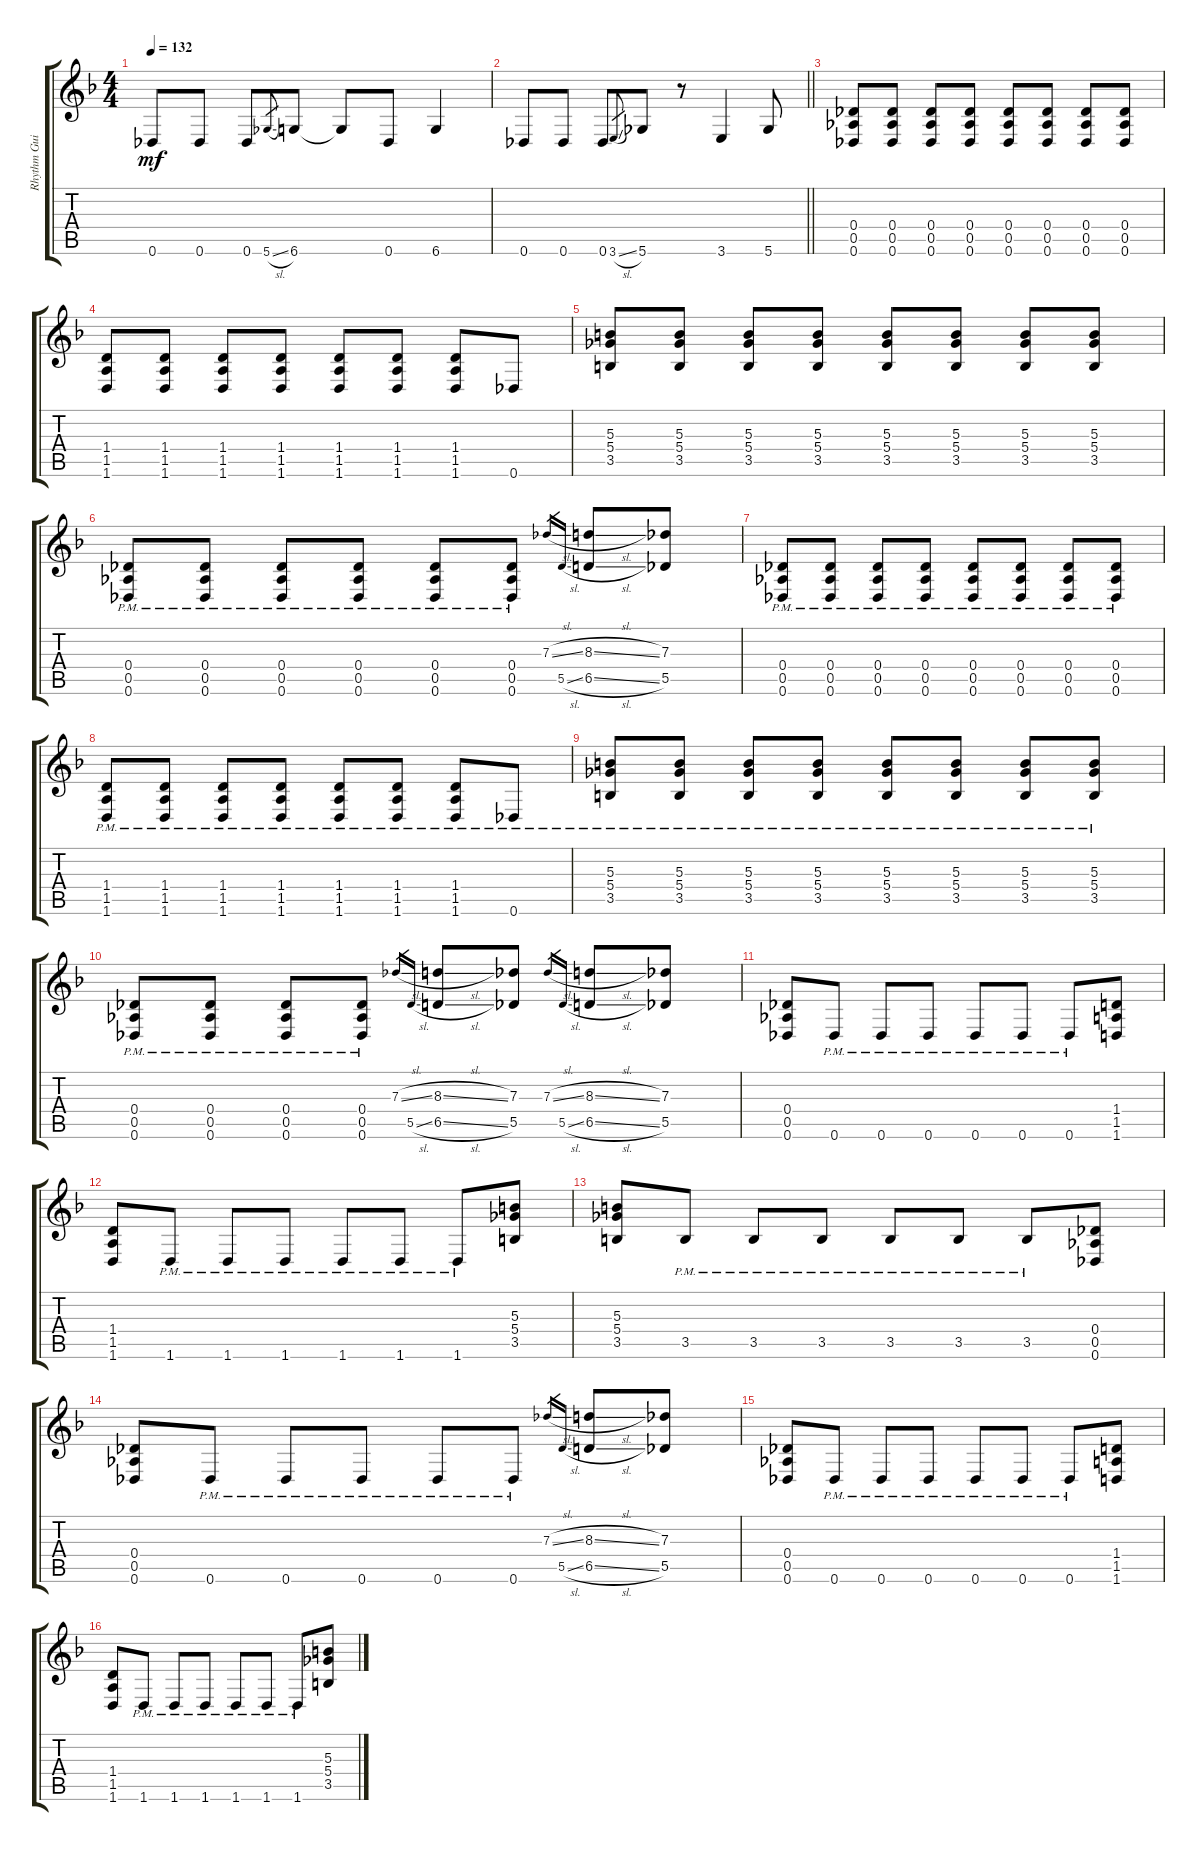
\track ("Rhythm Guitar" "Rhythm Gui") {instrument overdrivenguitar}
\staff {score tabs}
\tuning (Eb4 Bb3 Gb3 Db3 Ab2 Db2) {hide}
\ts (4 4)
\tempo 132
\clef g2
\ks f
0.6.8{dy mf} 0.6.8 0.6.8 5.6{sl}.8{gr} 6.6.8 6.6{t}.8 0.6.8 6.6.4 |
\barLineRight lightlight
0.6.8 0.6.8 0.6.8 3.6{sl}.8{gr} 5.6.8 r.8 3.6.4 5.6.8 |
(0.4 0.5 0.6).8 (0.4 0.5 0.6).8 (0.4 0.5 0.6).8 (0.4 0.5 0.6).8 (0.4 0.5 0.6).8 (0.4 0.5 0.6).8 (0.4 0.5 0.6).8 (0.4 0.5 0.6).8 |
(1.4 1.5 1.6).8 (1.4 1.5 1.6).8 (1.4 1.5 1.6).8 (1.4 1.5 1.6).8 (1.4 1.5 1.6).8 (1.4 1.5 1.6).8 (1.4 1.5 1.6).8 0.6.8 |
(5.3 5.4 3.5).8 (5.3 5.4 3.5).8 (5.3 5.4 3.5).8 (5.3 5.4 3.5).8 (5.3 5.4 3.5).8 (5.3 5.4 3.5).8 (5.3 5.4 3.5).8 (5.3 5.4 3.5).8 |
(0.4{pm} 0.5{pm} 0.6{pm}).8 (0.4{pm} 0.5{pm} 0.6{pm}).8 (0.4{pm} 0.5{pm} 0.6{pm}).8 (0.4{pm} 0.5{pm} 0.6{pm}).8 (0.4{pm} 0.5{pm} 0.6{pm}).8 (0.4{pm} 0.5{pm} 0.6{pm}).8 7.3{sl}.16{gr} 5.5{sl}.16{gr} (8.3{sl} 6.5{sl}).8 (7.3 5.5).8 |
(0.4{pm} 0.5{pm} 0.6{pm}).8 (0.4{pm} 0.5{pm} 0.6{pm}).8 (0.4{pm} 0.5{pm} 0.6{pm}).8 (0.4{pm} 0.5{pm} 0.6{pm}).8 (0.4{pm} 0.5{pm} 0.6{pm}).8 (0.4{pm} 0.5{pm} 0.6{pm}).8 (0.4{pm} 0.5{pm} 0.6{pm}).8 (0.4{pm} 0.5{pm} 0.6{pm}).8 |
(1.4{pm} 1.5{pm} 1.6{pm}).8 (1.4{pm} 1.5{pm} 1.6{pm}).8 (1.4{pm} 1.5{pm} 1.6{pm}).8 (1.4{pm} 1.5{pm} 1.6{pm}).8 (1.4{pm} 1.5{pm} 1.6{pm}).8 (1.4{pm} 1.5{pm} 1.6{pm}).8 (1.4{pm} 1.5{pm} 1.6{pm}).8 0.6{pm}.8 |
(5.3{pm} 5.4{pm} 3.5{pm}).8 (5.3{pm} 5.4{pm} 3.5{pm}).8 (5.3{pm} 5.4{pm} 3.5{pm}).8 (5.3{pm} 5.4{pm} 3.5{pm}).8 (5.3{pm} 5.4{pm} 3.5{pm}).8 (5.3{pm} 5.4{pm} 3.5{pm}).8 (5.3{pm} 5.4{pm} 3.5{pm}).8 (5.3{pm} 5.4{pm} 3.5{pm}).8 |
(0.4{pm} 0.5{pm} 0.6{pm}).8 (0.4{pm} 0.5{pm} 0.6{pm}).8 (0.4{pm} 0.5{pm} 0.6{pm}).8 (0.4{pm} 0.5{pm} 0.6{pm}).8 7.3{sl}.16{gr} 5.5{sl}.16{gr} (8.3{sl} 6.5{sl}).8 (7.3 5.5).8 7.3{sl}.16{gr} 5.5{sl}.16{gr} (8.3{sl} 6.5{sl}).8 (7.3 5.5).8 |
(0.4 0.5 0.6).8 0.6{pm}.8 0.6{pm}.8 0.6{pm}.8 0.6{pm}.8 0.6{pm}.8 0.6{pm}.8 (1.4 1.5 1.6).8 |
(1.4 1.5 1.6).8 1.6{pm}.8 1.6{pm}.8 1.6{pm}.8 1.6{pm}.8 1.6{pm}.8 1.6{pm}.8 (5.3 5.4 3.5).8 |
(5.3 5.4 3.5).8 3.5{pm}.8 3.5{pm}.8 3.5{pm}.8 3.5{pm}.8 3.5{pm}.8 3.5{pm}.8 (0.4 0.5 0.6).8 |
(0.4 0.5 0.6).8 0.6{pm}.8 0.6{pm}.8 0.6{pm}.8 0.6{pm}.8 0.6{pm}.8 7.3{sl}.16{gr} 5.5{sl}.16{gr} (8.3{sl} 6.5{sl}).8 (7.3 5.5).8 |
(0.4 0.5 0.6).8 0.6{pm}.8 0.6{pm}.8 0.6{pm}.8 0.6{pm}.8 0.6{pm}.8 0.6{pm}.8 (1.4 1.5 1.6).8 |
(1.4 1.5 1.6).8 1.6{pm}.8 1.6{pm}.8 1.6{pm}.8 1.6{pm}.8 1.6{pm}.8 1.6{pm}.8 (5.3 5.4 3.5).8
